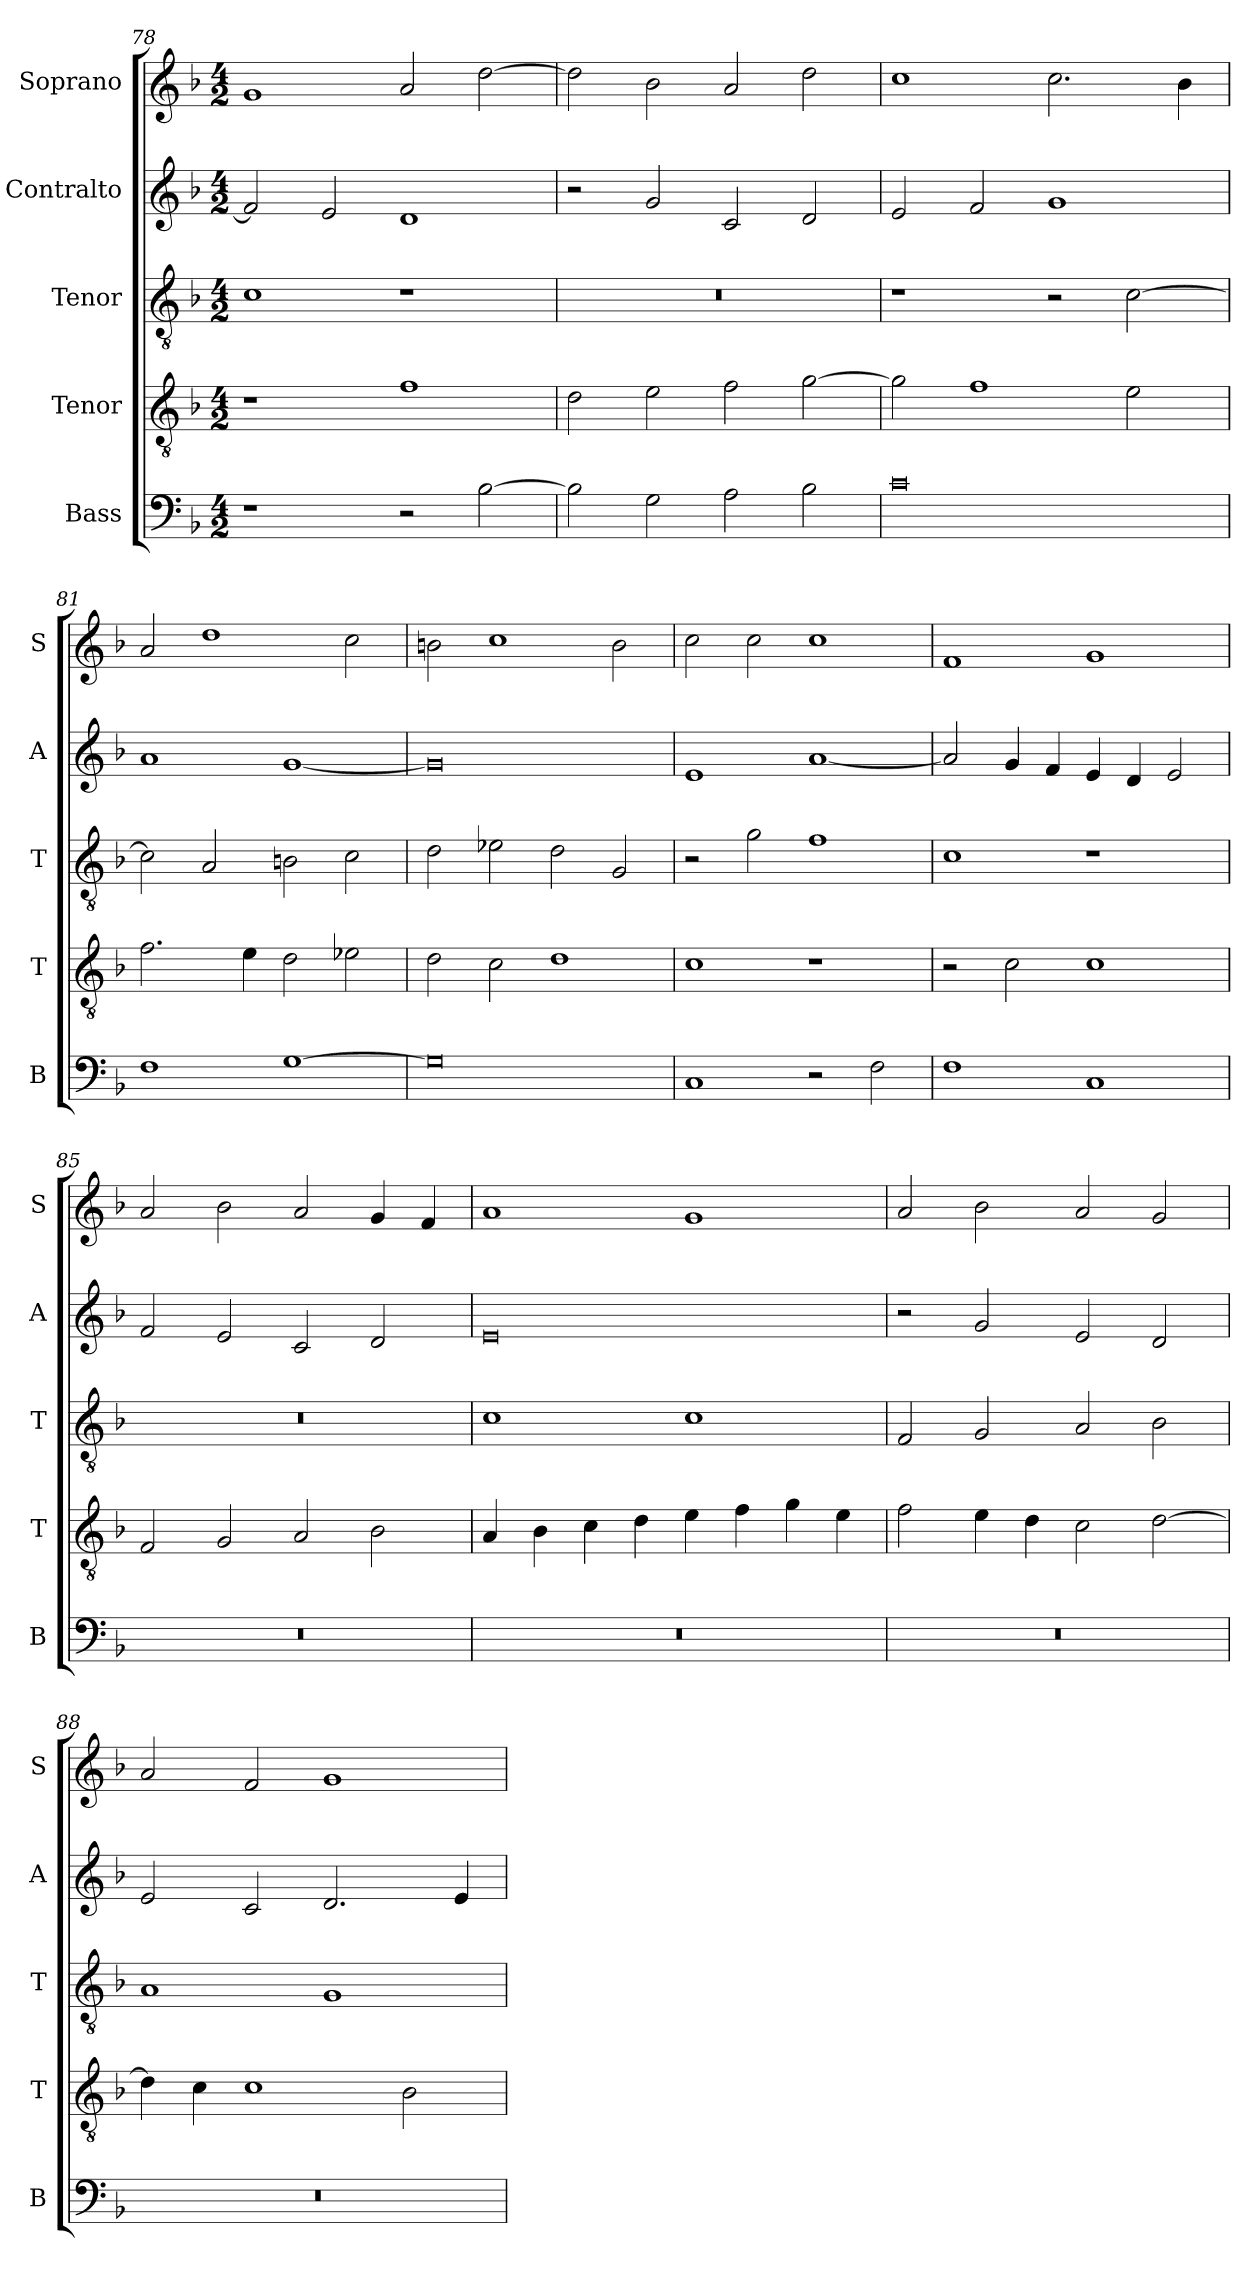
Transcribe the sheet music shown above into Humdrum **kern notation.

**kern	**kern	**kern	**kern	**kern
*part5	*part4	*part3	*part2	*part1
*staff5	*staff4	*staff3	*staff2	*staff1
*I"Bass	*I"Tenor	*I"Tenor	*I"Contralto	*I"Soprano
*I'B	*I'T	*I'T	*I'A	*I'S
*clefF4	*clefGv2	*clefGv2	*clefG2	*clefG2
*k[b-]	*k[b-]	*k[b-]	*k[b-]	*k[b-]
*F:ion	*F:ion	*F:ion	*F:ion	*F:ion
*M4/2	*M4/2	*M4/2	*M4/2	*M4/2
=78	=78	=78	=78	=78
1r	1r	1c	2f]	1g
.	.	.	2e	.
2r	1f	1r	1d	2a
[2B-	.	.	.	[2dd
=79	=79	=79	=79	=79
2B-]	2d	0r	2r	2dd]
2G	2e	.	2g	2b-
2A	2f	.	2c	2a
2B-	[2g	.	2d	2dd
=80	=80	=80	=80	=80
0c	2g]	1r	2e	1cc
.	1f	.	2f	.
.	.	2r	1g	2.cc
.	2e	[2c	.	.
.	.	.	.	4b-
=81	=81	=81	=81	=81
1F	2.f	2c]	1a	2a
.	.	2A	.	1dd
.	4e	.	.	.
[1G	2d	2Bn	[1g	.
.	2e-X	2c	.	2cc
=82	=82	=82	=82	=82
0G]	2d	2d	0g]	2bn
.	2c	2e-X	.	1cc
.	1d	2d	.	.
.	.	2G	.	2b
=83	=83	=83	=83	=83
1C	1c	2r	1e	2cc
.	.	2g	.	2cc
2r	1r	1f	[1a	1cc
2F	.	.	.	.
=84	=84	=84	=84	=84
1F	2r	1c	2a]	1f
.	2c	.	4g	.
.	.	.	4f	.
1C	1c	1r	4e	1g
.	.	.	4d	.
.	.	.	2e	.
=85	=85	=85	=85	=85
0r	2F	0r	2f	2a
.	2G	.	2e	2b-
.	2A	.	2c	2a
.	2B-	.	2d	4g
.	.	.	.	4f
=86	=86	=86	=86	=86
0r	4A	1c	0e	1a
.	4B-	.	.	.
.	4c	.	.	.
.	4d	.	.	.
.	4e	1c	.	1g
.	4f	.	.	.
.	4g	.	.	.
.	4e	.	.	.
=87	=87	=87	=87	=87
0r	2f	2F	2r	2a
.	4e	2G	2g	2b-
.	4d	.	.	.
.	2c	2A	2e	2a
.	[2d	2B-	2d	2g
=88	=88	=88	=88	=88
0r	4d]	1A	2e	2a
.	4c	.	.	.
.	1c	.	2c	2f
.	.	1G	2.d	1g
.	2B-	.	.	.
.	.	.	4e	.
=	=	=	=	=
*-	*-	*-	*-	*-
